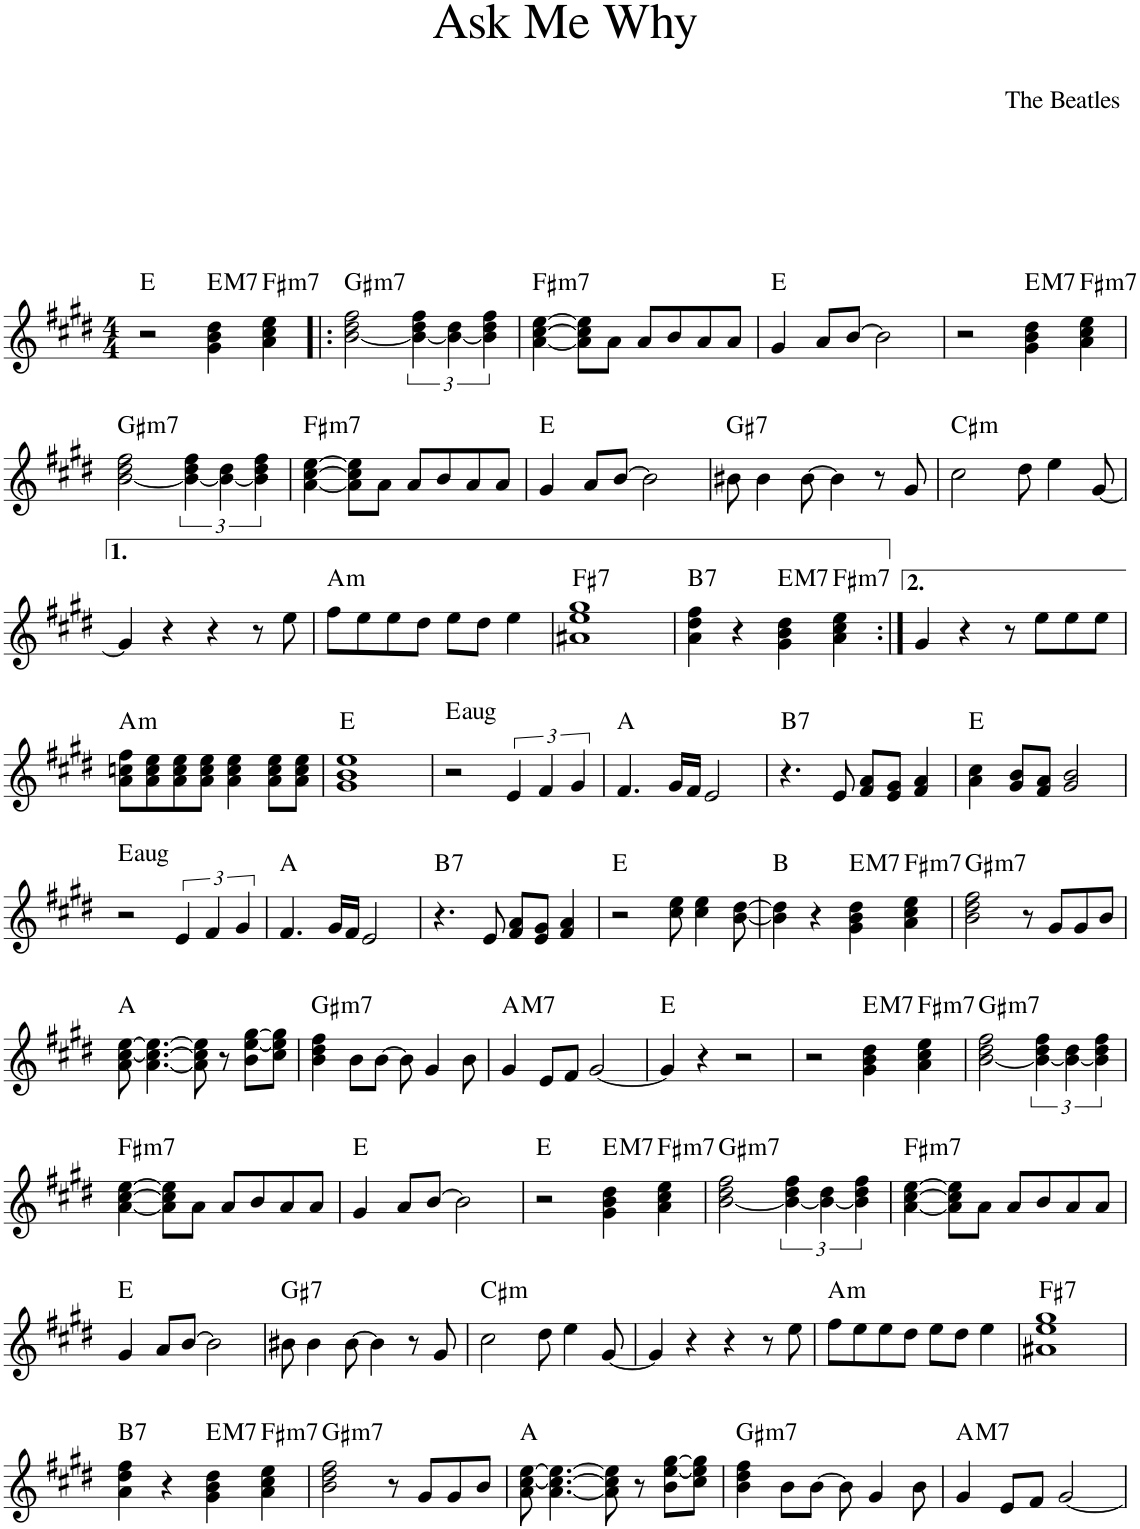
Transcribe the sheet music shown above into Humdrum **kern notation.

**kern	**harte
*part1	*part1
*staff1	*
*I"Piano	*
*I'Pno.	*
*clefG2	*
*k[f#c#g#d#]	*
*M4/4	*
=1	=1
2r	E:maj
!	!LO:H:kt=M7
4g#\ 4b\ 4dd#\	E:maj7
!	!LO:H:kt=m7
4a\ 4cc#\ 4ee\	F#:min7
=2!|:	=2!|:
!	!LO:H:kt=m7
[2b\ 2dd#\ 2ff#\	G#:min7
6b\_ 6dd#\ 6ff#\	.
6b\_ 6dd#\	.
6b\] 6dd#\ 6ff#\	.
=3	=3
!	!LO:H:kt=m7
[4a\ [4cc#\ [4ee\	F#:min7
8a\] 8cc#\] 8ee\]L	.
8a\J	.
8a/L	.
8b/	.
8a/	.
8a/J	.
=4	=4
4g#/	E:maj
8a/L	.
[8b/J	.
2b\]	.
=5	=5
2r	.
!	!LO:H:kt=M7
4g#\ 4b\ 4dd#\	E:maj7
!	!LO:H:kt=m7
4a\ 4cc#\ 4ee\	F#:min7
!!LO:LB:g=z
=6	=6
!	!LO:H:kt=m7
[2b\ 2dd#\ 2ff#\	G#:min7
6b\_ 6dd#\ 6ff#\	.
6b\_ 6dd#\	.
6b\] 6dd#\ 6ff#\	.
=7	=7
!	!LO:H:kt=m7
[4a\ [4cc#\ [4ee\	F#:min7
8a\] 8cc#\] 8ee\]L	.
8a\J	.
8a/L	.
8b/	.
8a/	.
8a/J	.
=8	=8
4g#/	E:maj
8a/L	.
[8b/J	.
2b\]	.
=9	=9
!	!LO:H:kt=7
8b#X\	G#:7
4b#\	.
[8b#\	.
4b#\]	.
8r	.
8g#/	.
=10	=10
!	!LO:H:kt=m
2cc#\	C#:min
8dd#\	.
4ee\	.
[8g#/	.
!!LO:LB:g=z
=11	=11
4g#/]	.
4r	.
4r	.
8r	.
8ee\	.
=12	=12
!	!LO:H:kt=m
8ff#\L	A:min
8ee\	.
8ee\	.
8dd#\J	.
8ee\L	.
8dd#\J	.
4ee\	.
=13	=13
!	!LO:H:kt=7
1a#X 1ee 1gg#	F#:7
=14	=14
!	!LO:H:kt=7
4a\ 4dd#\ 4ff#\	B:7
4r	.
!	!LO:H:kt=M7
4g#\ 4b\ 4dd#\	E:maj7
!	!LO:H:kt=m7
4a\ 4cc#\ 4ee\	F#:min7
=15:|!	=15:|!
4g#/	.
4r	.
8r	.
8ee\L	.
8ee\	.
8ee\J	.
!!LO:LB:g=z
=16	=16
!	!LO:H:kt=m
8a\ 8ccn\ 8ff#\L	A:min
8a\ 8cc\ 8ee\	.
8a\ 8cc\ 8ee\	.
8a\ 8cc\ 8ee\J	.
4a\ 4cc\ 4ee\	.
8a\ 8cc\ 8ee\L	.
8a\ 8cc\ 8ee\J	.
=17	=17
1g# 1b 1ee	E:maj
=18	=18
!	!LO:H:kt=aug
2r	E:aug
6e/	.
6f#/	.
6g#/	.
=19	=19
4.f#/	A:maj
16g#/LL	.
16f#/JJ	.
2e/	.
=20	=20
!	!LO:H:kt=7
4.r	B:7
8e/	.
8f#/ 8a/L	.
8e/ 8g#/J	.
4f#/ 4a/	.
=21	=21
4a\ 4cc#\	E:maj
8g#/ 8b/L	.
8f#/ 8a/J	.
2g#/ 2b/	.
!!LO:LB:g=z
=22	=22
!	!LO:H:kt=aug
2r	E:aug
6e/	.
6f#/	.
6g#/	.
=23	=23
4.f#/	A:maj
16g#/LL	.
16f#/JJ	.
2e/	.
=24	=24
!	!LO:H:kt=7
4.r	B:7
8e/	.
8f#/ 8a/L	.
8e/ 8g#/J	.
4f#/ 4a/	.
=25	=25
2r	E:maj
8cc#\ 8ee\	.
4cc#\ 4ee\	.
[8b\ [8dd#\	.
=26	=26
4b\] 4dd#\]	B:maj
4r	.
!	!LO:H:kt=M7
4g#\ 4b\ 4dd#\	E:maj7
!	!LO:H:kt=m7
4a\ 4cc#\ 4ee\	F#:min7
=27	=27
!	!LO:H:kt=m7
2b\ 2dd#\ 2ff#\	G#:min7
8r	.
8g#/L	.
8g#/	.
8b/J	.
!!LO:LB:g=z
=28	=28
8a\ [8cc#\ [8ee\	A:maj
[4.a\ 4.cc#\_ 4.ee\_	.
8a\] 8cc#\] 8ee\]	.
8r	.
8b\ [8ee\ [8gg#\L	.
8cc#\ 8ee\] 8gg#\]J	.
=29	=29
!	!LO:H:kt=m7
4b\ 4dd#\ 4ff#\	G#:min7
8b\L	.
[8b\J	.
8b\]	.
4g#/	.
8b\	.
=30	=30
!	!LO:H:kt=M7
4g#/	A:maj7
8e/L	.
8f#/J	.
[2g#/	.
=31	=31
4g#/]	E:maj
4r	.
2r	.
=32	=32
2r	.
!	!LO:H:kt=M7
4g#\ 4b\ 4dd#\	E:maj7
!	!LO:H:kt=m7
4a\ 4cc#\ 4ee\	F#:min7
=33	=33
!	!LO:H:kt=m7
[2b\ 2dd#\ 2ff#\	G#:min7
6b\_ 6dd#\ 6ff#\	.
6b\_ 6dd#\	.
6b\] 6dd#\ 6ff#\	.
!!LO:LB:g=z
=34	=34
!	!LO:H:kt=m7
[4a\ [4cc#\ [4ee\	F#:min7
8a\] 8cc#\] 8ee\]L	.
8a\J	.
8a/L	.
8b/	.
8a/	.
8a/J	.
=35	=35
4g#/	E:maj
8a/L	.
[8b/J	.
2b\]	.
=36	=36
2r	E:maj
!	!LO:H:kt=M7
4g#\ 4b\ 4dd#\	E:maj7
!	!LO:H:kt=m7
4a\ 4cc#\ 4ee\	F#:min7
=37	=37
!	!LO:H:kt=m7
[2b\ 2dd#\ 2ff#\	G#:min7
6b\_ 6dd#\ 6ff#\	.
6b\_ 6dd#\	.
6b\] 6dd#\ 6ff#\	.
=38	=38
!	!LO:H:kt=m7
[4a\ [4cc#\ [4ee\	F#:min7
8a\] 8cc#\] 8ee\]L	.
8a\J	.
8a/L	.
8b/	.
8a/	.
8a/J	.
!!LO:LB:g=z
=39	=39
4g#/	E:maj
8a/L	.
[8b/J	.
2b\]	.
=40	=40
!	!LO:H:kt=7
8b#X\	G#:7
4b#\	.
[8b#\	.
4b#\]	.
8r	.
8g#/	.
=41	=41
!	!LO:H:kt=m
2cc#\	C#:min
8dd#\	.
4ee\	.
[8g#/	.
=42	=42
4g#/]	.
4r	.
4r	.
8r	.
8ee\	.
=43	=43
!	!LO:H:kt=m
8ff#\L	A:min
8ee\	.
8ee\	.
8dd#\J	.
8ee\L	.
8dd#\J	.
4ee\	.
=44	=44
!	!LO:H:kt=7
1a#X 1ee 1gg#	F#:7
!!LO:LB:g=z
=45	=45
!	!LO:H:kt=7
4a\ 4dd#\ 4ff#\	B:7
4r	.
!	!LO:H:kt=M7
4g#\ 4b\ 4dd#\	E:maj7
!	!LO:H:kt=m7
4a\ 4cc#\ 4ee\	F#:min7
=46	=46
!	!LO:H:kt=m7
2b\ 2dd#\ 2ff#\	G#:min7
8r	.
8g#/L	.
8g#/	.
8b/J	.
=47	=47
8a\ [8cc#\ [8ee\	A:maj
[4.a\ 4.cc#\_ 4.ee\_	.
8a\] 8cc#\] 8ee\]	.
8r	.
8b\ [8ee\ [8gg#\L	.
8cc#\ 8ee\] 8gg#\]J	.
=48	=48
!	!LO:H:kt=m7
4b\ 4dd#\ 4ff#\	G#:min7
8b\L	.
[8b\J	.
8b\]	.
4g#/	.
8b\	.
=49	=49
!	!LO:H:kt=M7
4g#/	A:maj7
8e/L	.
8f#/J	.
[2g#/	.
=	=
*-	*-
